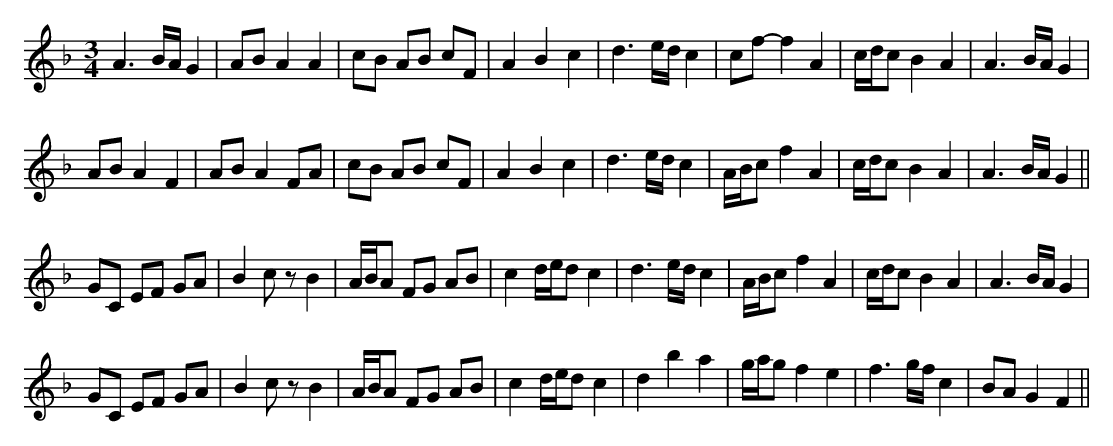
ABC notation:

X:1
M:3/4
K:F
A3 B/A/ G2|AB A2 A2|cB AB cF|A2 B2 c2|d3 e/d/ c2|cf-f2 A2|c/d/c B2 A2|A3 B/A/ G2|
AB A2 F2|AB A2 FA|cB AB cF|A2 B2 c2|d3 e/d/ c2|A/B/c f2 A2|c/d/c B2 A2|A3 B/A/ G2||
GC EF GA|B2 cz B2|A/B/A FG AB|c2 d/e/d c2|d3 e/d/ c2|A/B/c f2 A2|c/d/c B2 A2|A3 B/A/ G2|
GC EF GA|B2 cz B2|A/B/A FG AB|c2 d/e/d c2|d2 b2 a2|g/a/g f2 e2|f3 g/f/ c2|BA G2 F2||
